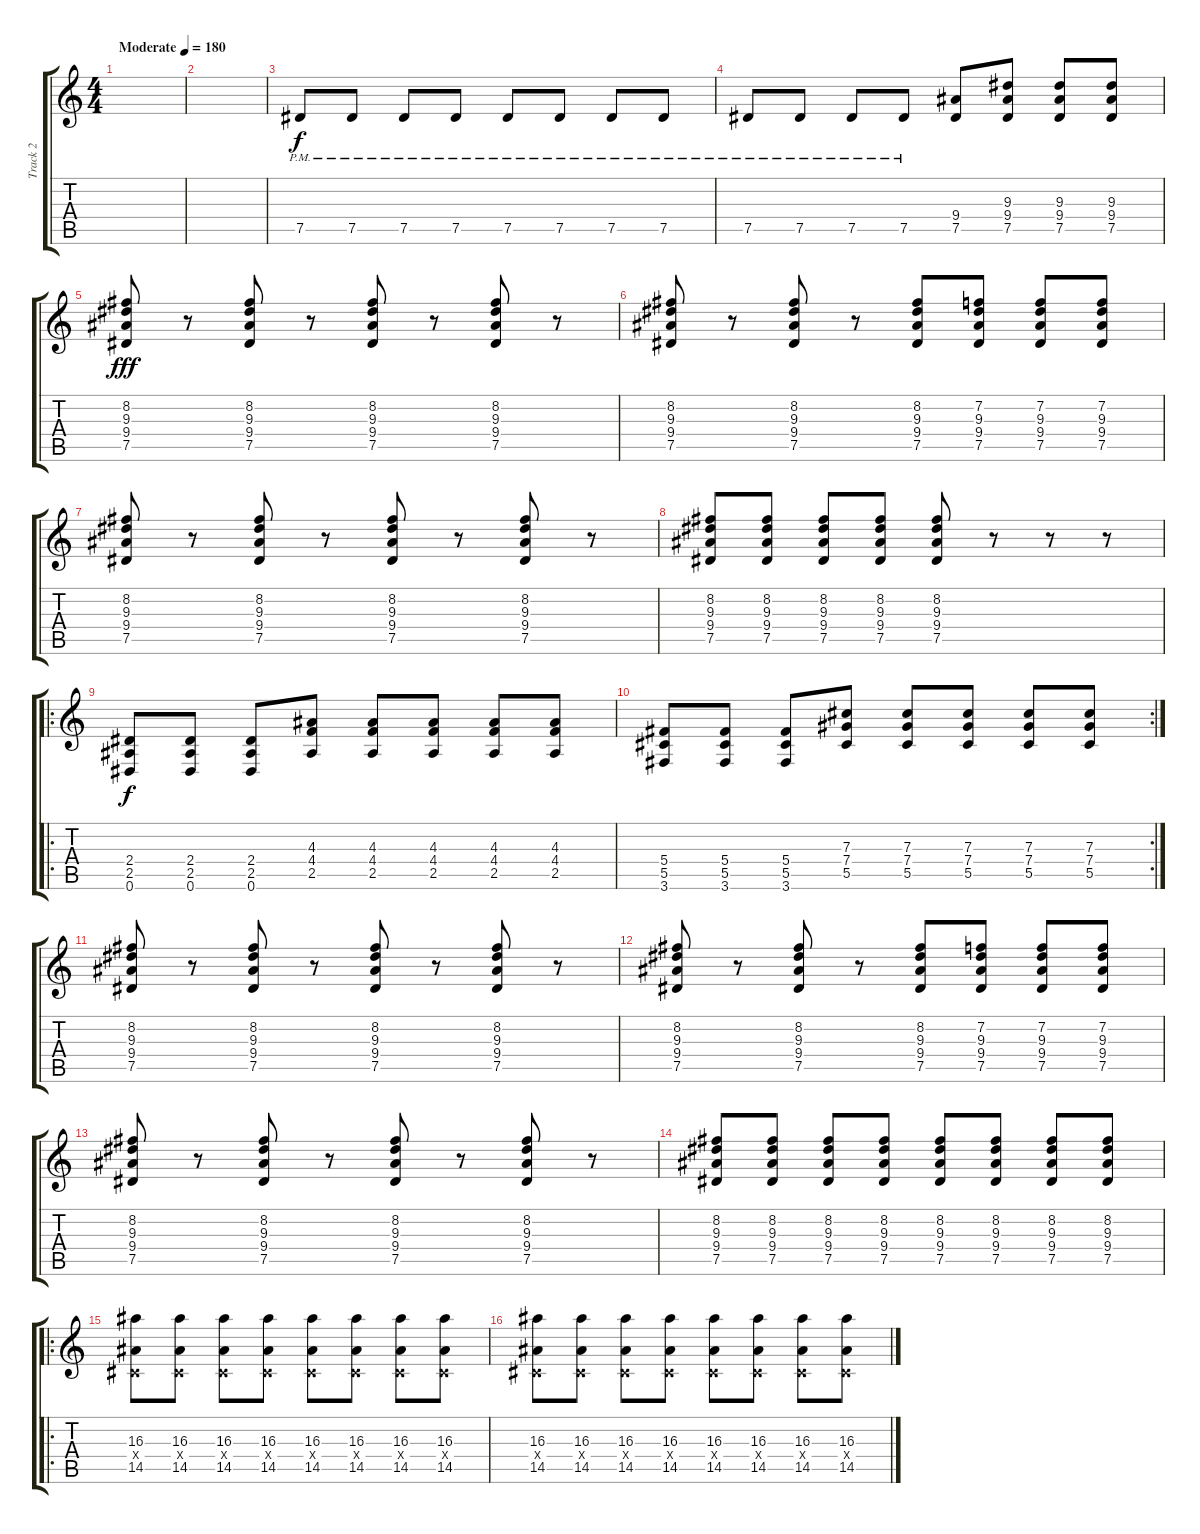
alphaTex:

\track ("Track 2" "Track 2") {instrument distortionguitar}
\staff {score tabs}
\tuning (Eb4 Bb3 Gb3 Db3 Ab2 Eb2) {hide}
\ts (4 4)
\tempo (180 "Moderate")
\clef g2
\ks c
|
|
7.5{pm}.8 7.5{pm}.8 7.5{pm}.8 7.5{pm}.8 7.5{pm}.8 7.5{pm}.8 7.5{pm}.8 7.5{pm}.8 |
7.5{pm}.8 7.5{pm}.8 7.5{pm}.8 7.5{pm}.8 (9.4 7.5).8 (9.3 9.4 7.5).8 (9.3 9.4 7.5).8 (9.3 9.4 7.5).8 |
(8.2 9.3 9.4 7.5).8{dy fff} r.8 (8.2 9.3 9.4 7.5).8 r.8 (8.2 9.3 9.4 7.5).8 r.8 (8.2 9.3 9.4 7.5).8 r.8 |
(8.2 9.3 9.4 7.5).8 r.8 (8.2 9.3 9.4 7.5).8 r.8 (8.2 9.3 9.4 7.5).8 (7.2 9.3 9.4 7.5).8 (7.2 9.3 9.4 7.5).8 (7.2 9.3 9.4 7.5).8 |
(8.2 9.3 9.4 7.5).8 r.8 (8.2 9.3 9.4 7.5).8 r.8 (8.2 9.3 9.4 7.5).8 r.8 (8.2 9.3 9.4 7.5).8 r.8 |
(8.2 9.3 9.4 7.5).8 (8.2 9.3 9.4 7.5).8 (8.2 9.3 9.4 7.5).8 (8.2 9.3 9.4 7.5).8 (8.2 9.3 9.4 7.5).8 r.8 r.8 r.8 |
\ro
(2.4 2.5 0.6).8{dy f} (2.4 2.5 0.6).8 (2.4 2.5 0.6).8 (4.3 4.4 2.5).8 (4.3 4.4 2.5).8 (4.3 4.4 2.5).8 (4.3 4.4 2.5).8 (4.3 4.4 2.5).8 |
\rc 2
(5.4 5.5 3.6).8 (5.4 5.5 3.6).8 (5.4 5.5 3.6).8 (7.3 7.4 5.5).8 (7.3 7.4 5.5).8 (7.3 7.4 5.5).8 (7.3 7.4 5.5).8 (7.3 7.4 5.5).8 |
(8.2 9.3 9.4 7.5).8 r.8 (8.2 9.3 9.4 7.5).8 r.8 (8.2 9.3 9.4 7.5).8 r.8 (8.2 9.3 9.4 7.5).8 r.8 |
(8.2 9.3 9.4 7.5).8 r.8 (8.2 9.3 9.4 7.5).8 r.8 (8.2 9.3 9.4 7.5).8 (7.2 9.3 9.4 7.5).8 (7.2 9.3 9.4 7.5).8 (7.2 9.3 9.4 7.5).8 |
(8.2 9.3 9.4 7.5).8 r.8 (8.2 9.3 9.4 7.5).8 r.8 (8.2 9.3 9.4 7.5).8 r.8 (8.2 9.3 9.4 7.5).8 r.8 |
(8.2 9.3 9.4 7.5).8 (8.2 9.3 9.4 7.5).8 (8.2 9.3 9.4 7.5).8 (8.2 9.3 9.4 7.5).8 (8.2 9.3 9.4 7.5).8 (8.2 9.3 9.4 7.5).8 (8.2 9.3 9.4 7.5).8 (8.2 9.3 9.4 7.5).8 |
\ro
(16.3 0.4{x} 14.5).8 (16.3 0.4{x} 14.5).8 (16.3 0.4{x} 14.5).8 (16.3 0.4{x} 14.5).8 (16.3 0.4{x} 14.5).8 (16.3 0.4{x} 14.5).8 (16.3 0.4{x} 14.5).8 (16.3 0.4{x} 14.5).8 |
(16.3 0.4{x} 14.5).8 (16.3 0.4{x} 14.5).8 (16.3 0.4{x} 14.5).8 (16.3 0.4{x} 14.5).8 (16.3 0.4{x} 14.5).8 (16.3 0.4{x} 14.5).8 (16.3 0.4{x} 14.5).8 (16.3 0.4{x} 14.5).8
